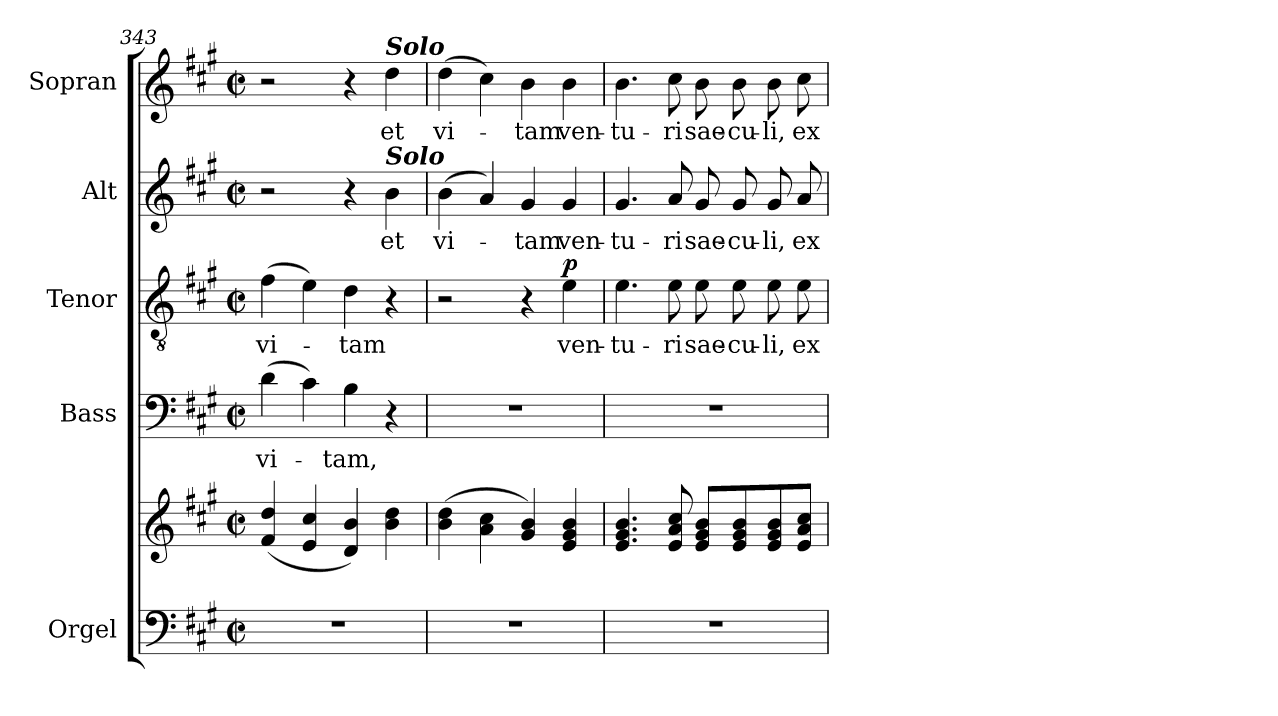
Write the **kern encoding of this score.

**kern	**kern	**kern	**text	**kern	**text	**dynam	**kern	**text	**kern	**text
*part5	*part5	*part4	*part4	*part3	*part3	*part3	*part2	*part2	*part1	*part1
*staff6	*staff5	*staff4	*staff4	*staff3	*staff3	*staff3	*staff2	*staff2	*staff1	*staff1
*I"Orgel	*	*I"Bass	*	*I"Tenor	*	*	*I"Alt	*	*I"Sopran	*
*I'Org.	*	*I'B.	*	*I'T.	*	*	*I'A.	*	*I'S.	*
*clefF4	*clefG2	*clefF4	*	*clefGv2	*	*	*clefG2	*	*clefG2	*
*k[f#c#g#]	*k[f#c#g#]	*k[f#c#g#]	*	*k[f#c#g#]	*	*	*k[f#c#g#]	*	*k[f#c#g#]	*
*A:	*A:	*A:	*	*A:	*	*	*A:	*	*A:	*
*M2/2	*M2/2	*M2/2	*	*M2/2	*	*	*M2/2	*	*M2/2	*
*met(c|)	*met(c|)	*met(c|)	*	*met(c|)	*	*	*met(c|)	*	*met(c|)	*
=343	=343	=343	=343	=343	=343	=343	=343	=343	=343	=343
!	!	!	!LO:LY:b	!	!LO:LY:b	!	!	!	!	!
1r	(<4f#/ 4dd/	(>4d\	vi-	(>4f#\	vi-	.	2r	.	2r	.
.	4e/ 4cc#/	4c#\)	.	4e\)	.	.	.	.	.	.
!	!	!	!LO:LY:b	!	!LO:LY:b	!	!	!	!	!
.	4d/ 4b/)	4B\	-tam,	4d\	-tam	.	4r	.	4r	.
!	!	!	!	!	!	!	!	!	!LO:TX:a:Bi:t=Solo	!
!	!	!	!	!	!	!	!LO:TX:a:Bi:t=Solo	!	!	!
!	!	!	!	!	!	!	!	!LO:LY:b	!	!LO:LY:b
.	4b\ 4dd\	4r	.	4r	.	.	4b\	et	4dd\	et
=344	=344	=344	=344	=344	=344	=344	=344	=344	=344	=344
!	!	!	!	!	!	!	!	!LO:LY:b	!	!LO:LY:b
1r	(>4b\ 4dd\	1r	.	2r	.	.	(>4b\	vi-	(>4dd\	vi-
.	4a\ 4cc#\	.	.	.	.	.	4a/)	.	4cc#\)	.
!	!	!	!	!	!	!	!	!LO:LY:b	!	!LO:LY:b
.	4g#/ 4b/)	.	.	4r	.	.	4g#/	-tam	4b\	-tam
!	!	!	!	!	!LO:LY:b	!LO:DY:a	!	!LO:LY:b	!	!LO:LY:b
.	4e/ 4g#/ 4b/	.	.	4e\	ven-	p	4g#/	ven-	4b\	ven-
=345	=345	=345	=345	=345	=345	=345	=345	=345	=345	=345
!	!	!	!	!	!LO:LY:b	!	!	!LO:LY:b	!	!LO:LY:b
1r	4.e/ 4.g#/ 4.b/	1r	.	4.e\	-tu-	.	4.g#/	-tu-	4.b\	-tu-
!	!	!	!	!	!LO:LY:b	!	!	!LO:LY:b	!	!LO:LY:b
.	8e/ 8a/ 8cc#/	.	.	8e\	-ri	.	8a/	-ri	8cc#\	-ri
!	!	!	!	!	!LO:LY:b	!	!	!LO:LY:b	!	!LO:LY:b
.	8e/ 8g#/ 8b/L	.	.	8e\	sae-	.	8g#/	sae-	8b\	sae-
!	!	!	!	!	!LO:LY:b	!	!	!LO:LY:b	!	!LO:LY:b
.	8e/ 8g#/ 8b/	.	.	8e\	-cu-	.	8g#/	-cu-	8b\	-cu-
!	!	!	!	!	!LO:LY:b	!	!	!LO:LY:b	!	!LO:LY:b
.	8e/ 8g#/ 8b/	.	.	8e\	-li,	.	8g#/	-li,	8b\	-li,
!	!	!	!	!	!LO:LY:b	!	!	!LO:LY:b	!	!LO:LY:b
.	8e/ 8a/ 8cc#/J	.	.	8e\	ex-	.	8a/	ex-	8cc#\	ex-
=	=	=	=	=	=	=	=	=	=	=
*-	*-	*-	*-	*-	*-	*-	*-	*-	*-	*-
